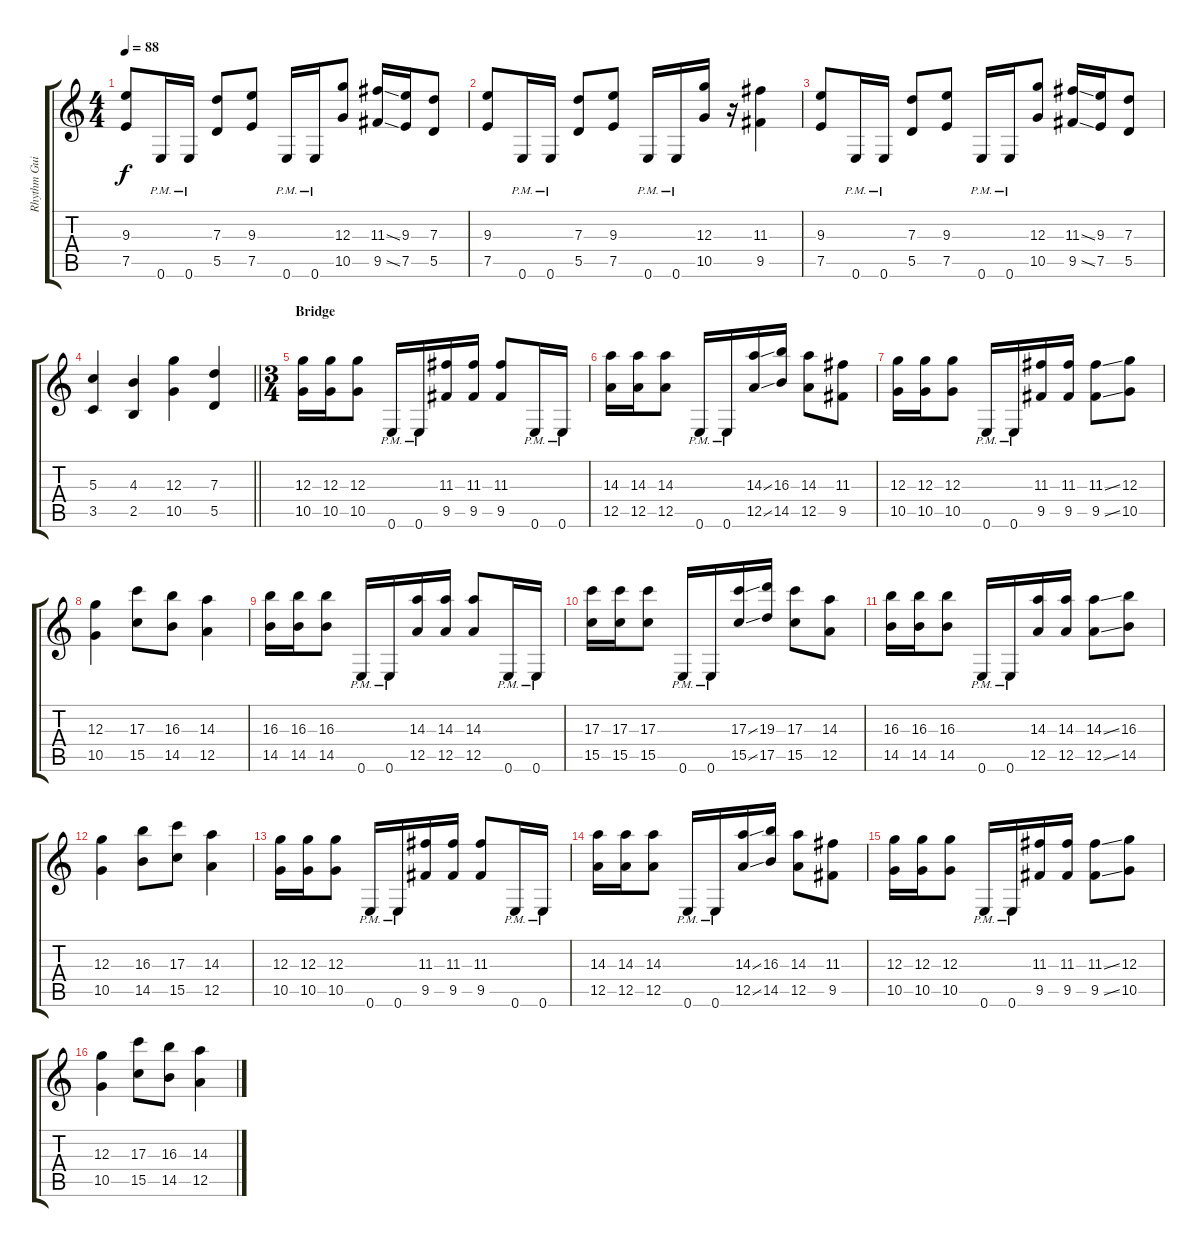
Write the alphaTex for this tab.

\track ("Rhythm Guitar II" "Rhythm Gui") {instrument overdrivenguitar}
\staff {score tabs}
\tuning (E4 B3 G3 D3 A2 E2) {hide}
\ts (4 4)
\tempo 88
\clef g2
\ks c
(9.3 7.5).8{dy f} 0.6{pm}.16 0.6{pm}.16 (7.3 5.5).8 (9.3 7.5).8 0.6{pm}.16 0.6{pm}.16 (12.3 10.5).8 (11.3{ss} 9.5{ss}).16 (9.3 7.5).16 (7.3 5.5).8 |
(9.3 7.5).8 0.6{pm}.16 0.6{pm}.16 (7.3 5.5).8 (9.3 7.5).8 0.6{pm}.16 0.6{pm}.16 (12.3 10.5).16 r.16 (11.3 9.5).4 |
(9.3 7.5).8 0.6{pm}.16 0.6{pm}.16 (7.3 5.5).8 (9.3 7.5).8 0.6{pm}.16 0.6{pm}.16 (12.3 10.5).8 (11.3{ss} 9.5{ss}).16 (9.3 7.5).16 (7.3 5.5).8 |
\barLineRight lightlight
(5.3 3.5).4 (4.3 2.5).4 (12.3 10.5).4 (7.3 5.5).4 |
\ts (3 4)
\section ("" "Bridge")
(12.3 10.5).16 (12.3 10.5).16 (12.3 10.5).8 0.6{pm}.16 0.6{pm}.16 (11.3 9.5).16 (11.3 9.5).16 (11.3 9.5).8 0.6{pm}.16 0.6{pm}.16 |
(14.3 12.5).16 (14.3 12.5).16 (14.3 12.5).8 0.6{pm}.16 0.6{pm}.16 (14.3{ss} 12.5{ss}).16 (16.3 14.5).16 (14.3 12.5).8 (11.3 9.5).8 |
(12.3 10.5).16 (12.3 10.5).16 (12.3 10.5).8 0.6{pm}.16 0.6{pm}.16 (11.3 9.5).16 (11.3 9.5).16 (11.3{ss} 9.5{ss}).8 (12.3 10.5).8 |
(12.3 10.5).4 (17.3 15.5).8 (16.3 14.5).8 (14.3 12.5).4 |
(16.3 14.5).16 (16.3 14.5).16 (16.3 14.5).8 0.6{pm}.16 0.6{pm}.16 (14.3 12.5).16 (14.3 12.5).16 (14.3 12.5).8 0.6{pm}.16 0.6{pm}.16 |
(17.3 15.5).16 (17.3 15.5).16 (17.3 15.5).8 0.6{pm}.16 0.6{pm}.16 (17.3{ss} 15.5{ss}).16 (19.3 17.5).16 (17.3 15.5).8 (14.3 12.5).8 |
(16.3 14.5).16 (16.3 14.5).16 (16.3 14.5).8 0.6{pm}.16 0.6{pm}.16 (14.3 12.5).16 (14.3 12.5).16 (14.3{ss} 12.5{ss}).8 (16.3 14.5).8 |
(12.3 10.5).4 (16.3 14.5).8 (17.3 15.5).8 (14.3 12.5).4 |
(12.3 10.5).16 (12.3 10.5).16 (12.3 10.5).8 0.6{pm}.16 0.6{pm}.16 (11.3 9.5).16 (11.3 9.5).16 (11.3 9.5).8 0.6{pm}.16 0.6{pm}.16 |
(14.3 12.5).16 (14.3 12.5).16 (14.3 12.5).8 0.6{pm}.16 0.6{pm}.16 (14.3{ss} 12.5{ss}).16 (16.3 14.5).16 (14.3 12.5).8 (11.3 9.5).8 |
(12.3 10.5).16 (12.3 10.5).16 (12.3 10.5).8 0.6{pm}.16 0.6{pm}.16 (11.3 9.5).16 (11.3 9.5).16 (11.3{ss} 9.5{ss}).8 (12.3 10.5).8 |
(12.3 10.5).4 (17.3 15.5).8 (16.3 14.5).8 (14.3 12.5).4
